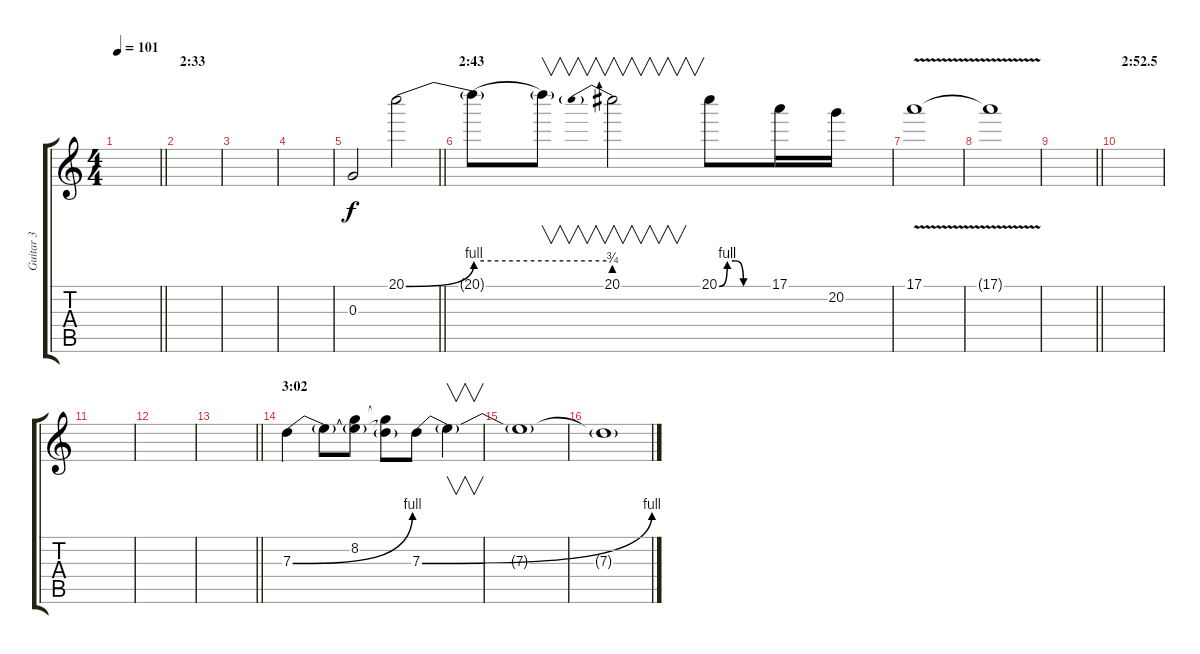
\track ("Guitar 3" "Guitar 3") {instrument distortionguitar}
\staff {score tabs}
\tuning (E4 B3 G3 D3 A2 E2) {hide}
\ts (4 4)
\tempo 101
\clef g2
\barLineRight lightlight
\ks c
|
\section ("" "2:33")
|
|
|
\barLineRight lightlight
0.3.2 20.1{be (bend 0 0 60 4)}.2 |
\section ("" "2:43")
20.1{be (hold 0 4 60 4) t}.8 20.1{t}.8{v} 20.1{be (prebend 0 3 60 3)}.2{v} 20.1{be (custom 0 0 10 4 20 4 30 0 60 0)}.8 17.1.16 20.2.16 |
17.1{v}.1 |
17.1{t}.1 |
\barLineRight lightlight
|
\section ("" "2:52.5")
|
|
|
\barLineRight lightlight
|
\section ("" "3:02")
7.3{be (bend 0 0 60 4)}.4 7.3{t}.8 (8.2 7.3{t}).8 (8.2{t} 7.3{t}).8 7.3{be (bend 0 0 60 4)}.8 7.3{t}.4{v} |
7.3{t}.1 |
7.3{t}.1
